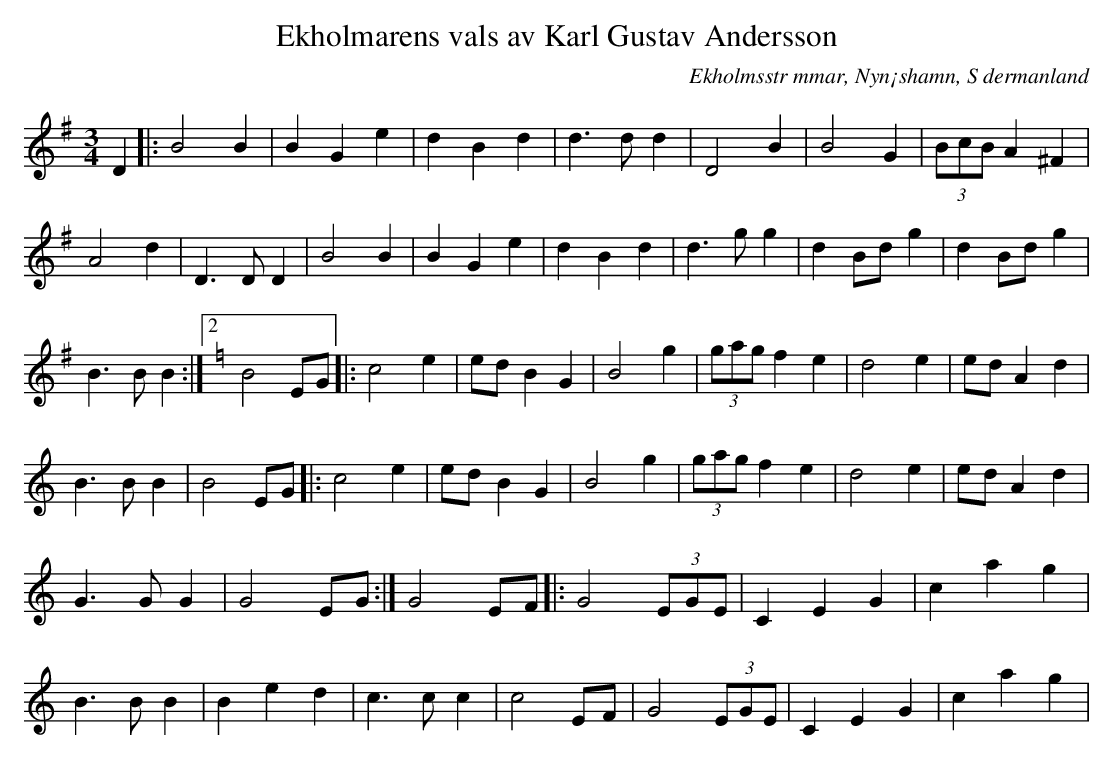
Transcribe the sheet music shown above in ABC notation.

X:1
T:Ekholmarens vals av Karl Gustav Andersson
O:Ekholmsstr mmar, Nyn¡shamn, S dermanland
M:3/4
L:1/8
K:G
D2 |: B4  B2 | B2 G2 e2 | d2 B2 d2 | d3 d  d2 | D4    B2 | B4   G2 | (3BcB A2 ^F2 |
      A4  d2 | D3D   D2 | B4    B2 | B2 G2 e2 | d2 B2 d2 | d3 g g2 | d2  Bd    g2 | d2 Bd g2 |
   1 B3B B2 :|2 [K: C] B4  EG |: c4  e2 | ed B2 G2 | B4  g2 | (3gag f2 e2 | d4  e2 | ed A2 d2 |
    B3 B B2 | B4  EG |: c4  e2 | ed B2 G2 | B4  g2 | (3gag f2 e2 | d4  e2 | ed A2 d2 |
    G3 G G2 | 1G4  EG :| 2 G4 EF |: G4 (3EGE | C2 E2 G2 | c2 a2 g2 |
    B3 B B2 | B2 e2 d2 | c3 c c2 | c4   EF | G4 (3EGE | C2 E2 G2 | c2 a2 g2 |
